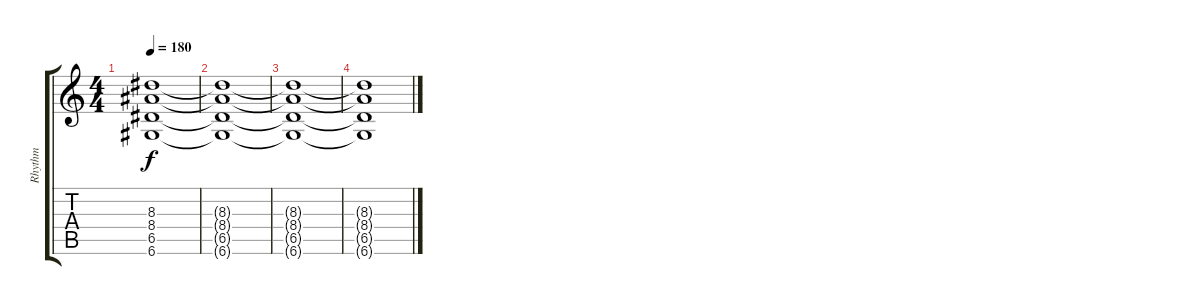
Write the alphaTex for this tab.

\track ("Rhythm" "Rhythm") {instrument distortionguitar}
\staff {score tabs}
\tuning (E4 B3 G3 D3 A2 D2) {hide}
\ts (4 4)
\tempo 180
\clef g2
\ks c
(8.3{t} 8.4{t} 6.5{t} 6.6{t}).1{dy f} |
(8.3{t} 8.4{t} 6.5{t} 6.6{t}).1 |
(8.3{t} 8.4{t} 6.5{t} 6.6{t}).1 |
(8.3{t} 8.4{t} 6.5{t} 6.6{t}).1
